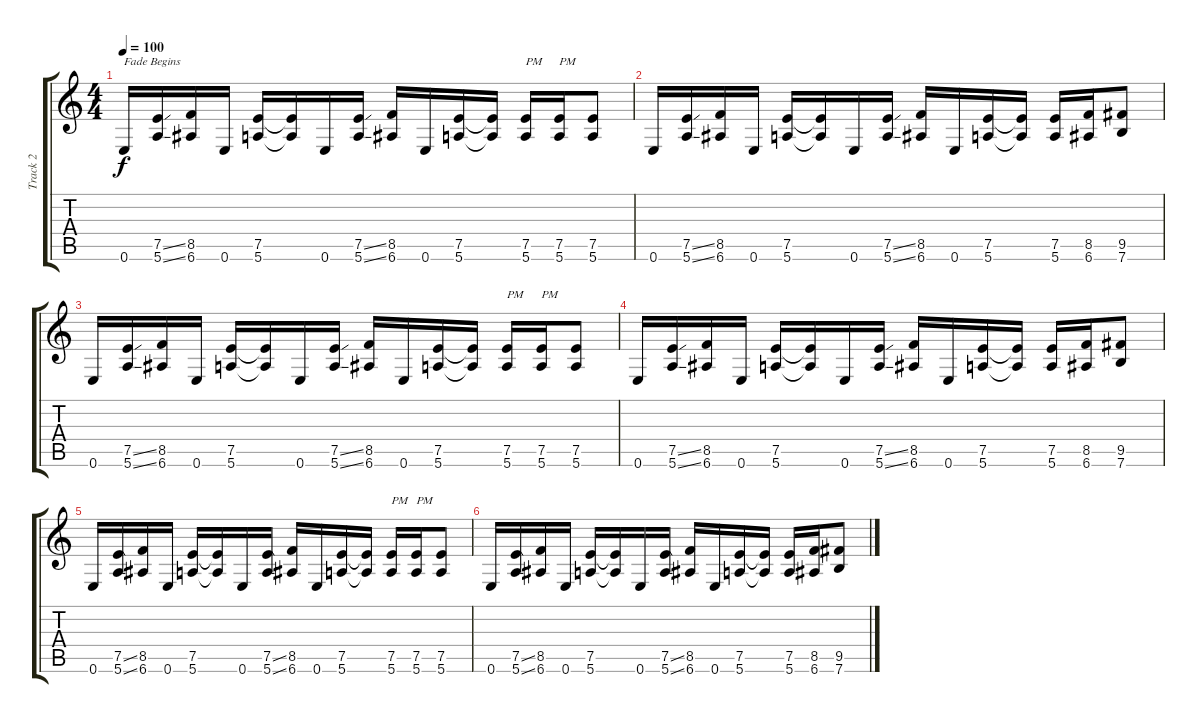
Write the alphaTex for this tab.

\track ("Track 2" "Track 2") {instrument overdrivenguitar}
\staff {score tabs}
\tuning (E4 B3 G3 D3 A2 E2) {hide}
\ts (4 4)
\tempo 100
\clef g2
\ks c
0.6.16{txt "Fade Begins" dy f volume 8} (7.5{ss} 5.6{ss}).16 (8.5 6.6).16 0.6.16 (7.5 5.6).16 (7.5{t} 5.6{t}).16 0.6.16 (7.5{ss} 5.6{ss}).16 (8.5 6.6).16 0.6.16 (7.5 5.6).16 (7.5{t} 5.6{t}).16 (7.5 5.6).16{txt "PM"} (7.5 5.6).16{txt "PM"} (7.5 5.6).8 |
0.6.16 (7.5{ss} 5.6{ss}).16 (8.5 6.6).16 0.6.16 (7.5 5.6).16 (7.5{t} 5.6{t}).16 0.6.16 (7.5{ss} 5.6{ss}).16 (8.5 6.6).16 0.6.16 (7.5 5.6).16 (7.5{t} 5.6{t}).16 (7.5 5.6).16 (8.5 6.6).16 (9.5 7.6).8 |
0.6.16{volume 4} (7.5{ss} 5.6{ss}).16 (8.5 6.6).16 0.6.16 (7.5 5.6).16 (7.5{t} 5.6{t}).16 0.6.16 (7.5{ss} 5.6{ss}).16 (8.5 6.6).16 0.6.16 (7.5 5.6).16 (7.5{t} 5.6{t}).16 (7.5 5.6).16{txt "PM"} (7.5 5.6).16{txt "PM"} (7.5 5.6).8 |
0.6.16 (7.5{ss} 5.6{ss}).16 (8.5 6.6).16 0.6.16 (7.5 5.6).16 (7.5{t} 5.6{t}).16 0.6.16 (7.5{ss} 5.6{ss}).16 (8.5 6.6).16 0.6.16 (7.5 5.6).16 (7.5{t} 5.6{t}).16 (7.5 5.6).16 (8.5 6.6).16 (9.5 7.6).8 |
0.6.16{volume 0} (7.5{ss} 5.6{ss}).16 (8.5 6.6).16 0.6.16 (7.5 5.6).16 (7.5{t} 5.6{t}).16 0.6.16 (7.5{ss} 5.6{ss}).16 (8.5 6.6).16 0.6.16 (7.5 5.6).16 (7.5{t} 5.6{t}).16 (7.5 5.6).16{txt "PM"} (7.5 5.6).16{txt "PM"} (7.5 5.6).8 |
0.6.16 (7.5{ss} 5.6{ss}).16 (8.5 6.6).16 0.6.16 (7.5 5.6).16 (7.5{t} 5.6{t}).16 0.6.16 (7.5{ss} 5.6{ss}).16 (8.5 6.6).16 0.6.16 (7.5 5.6).16 (7.5{t} 5.6{t}).16 (7.5 5.6).16 (8.5 6.6).16 (9.5 7.6).8
